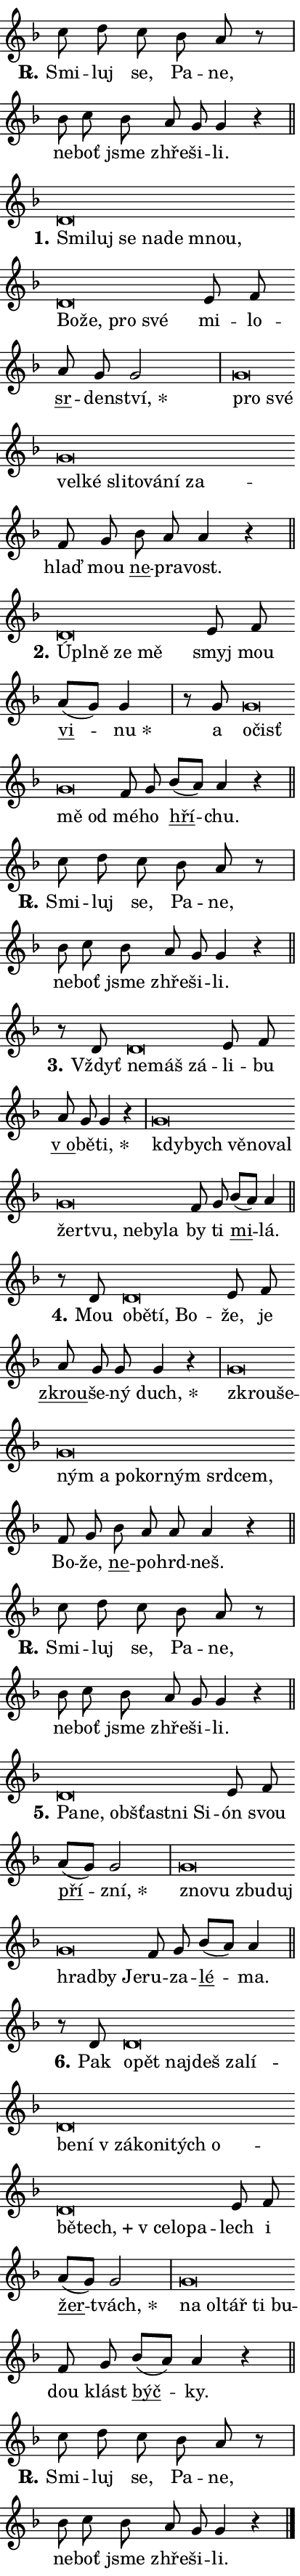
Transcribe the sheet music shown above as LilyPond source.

\version "2.24.0"
\header { tagline = "" }
\paper {
  indent = 0\cm
  top-margin = 0\cm
  right-margin = 0.13\cm % to fit lyric hyphens
  bottom-margin = 0\cm
  left-margin = 0\cm
  paper-width = 7\cm
  page-breaking = #ly:one-page-breaking
  system-system-spacing.basic-distance = #11
  score-system-spacing.basic-distance = #11
  ragged-last = ##f
}


%% Author: Thomas Morley
%% https://lists.gnu.org/archive/html/lilypond-user/2020-05/msg00002.html
#(define (line-position grob)
"Returns position of @var[grob} in current system:
   @code{'start}, if at first time-step
   @code{'end}, if at last time-step
   @code{'middle} otherwise
"
  (let* ((col (ly:item-get-column grob))
         (ln (ly:grob-object col 'left-neighbor))
         (rn (ly:grob-object col 'right-neighbor))
         (col-to-check-left (if (ly:grob? ln) ln col))
         (col-to-check-right (if (ly:grob? rn) rn col))
         (break-dir-left
           (and
             (ly:grob-property col-to-check-left 'non-musical #f)
             (ly:item-break-dir col-to-check-left)))
         (break-dir-right
           (and
             (ly:grob-property col-to-check-right 'non-musical #f)
             (ly:item-break-dir col-to-check-right))))
        (cond ((eqv? 1 break-dir-left) 'start)
              ((eqv? -1 break-dir-right) 'end)
              (else 'middle))))

#(define (tranparent-at-line-position vctor)
  (lambda (grob)
  "Relying on @code{line-position} select the relevant enry from @var{vctor}.
Used to determine transparency,"
    (case (line-position grob)
      ((end) (not (vector-ref vctor 0)))
      ((middle) (not (vector-ref vctor 1)))
      ((start) (not (vector-ref vctor 2))))))

noteHeadBreakVisibility =
#(define-music-function (break-visibility)(vector?)
"Makes @code{NoteHead}s transparent relying on @var{break-visibility}"
#{
  \override NoteHead.transparent =
    #(tranparent-at-line-position break-visibility)
#})

#(define delete-ledgers-for-transparent-note-heads
  (lambda (grob)
    "Reads whether a @code{NoteHead} is transparent.
If so this @code{NoteHead} is removed from @code{'note-heads} from
@var{grob}, which is supposed to be @code{LedgerLineSpanner}.
As a result ledgers are not printed for this @code{NoteHead}"
    (let* ((nhds-array (ly:grob-object grob 'note-heads))
           (nhds-list
             (if (ly:grob-array? nhds-array)
                 (ly:grob-array->list nhds-array)
                 '()))
           ;; Relies on the transparent-property being done before
           ;; Staff.LedgerLineSpanner.after-line-breaking is executed.
           ;; This is fragile ...
           (to-keep
             (remove
               (lambda (nhd)
                 (ly:grob-property nhd 'transparent #f))
               nhds-list)))
      ;; TODO find a better method to iterate over grob-arrays, similiar
      ;; to filter/remove etc for lists
      ;; For now rebuilt from scratch
      (set! (ly:grob-object grob 'note-heads)  '())
      (for-each
        (lambda (nhd)
          (ly:pointer-group-interface::add-grob grob 'note-heads nhd))
        to-keep))))

squashNotes = {
  \override NoteHead.X-extent = #'(-0.2 . 0.2)
  \override NoteHead.Y-extent = #'(-0.75 . 0)
  \override NoteHead.stencil =
    #(lambda (grob)
       (let ((pos (ly:grob-property grob 'staff-position)))
         (begin
           (if (< pos -7) (display "ERROR: Lower brevis then expected\n") (display ""))
           (if (<= pos -6) ly:text-interface::print ly:note-head::print))))
}
unSquashNotes = {
  \revert NoteHead.X-extent
  \revert NoteHead.Y-extent
  \revert NoteHead.stencil
}

hideNotes = \noteHeadBreakVisibility #begin-of-line-visible
unHideNotes = \noteHeadBreakVisibility #all-visible

% work-around for resetting accidentals
% https://lilypond.org/doc/v2.23/Documentation/notation/displaying-rhythms#unmetered-music
cadenzaMeasure = {
  \cadenzaOff
  \partial 1024 s1024
  \cadenzaOn
}

#(define-markup-command (accent layout props text) (markup?)
  "Underline accented syllable"
  (interpret-markup layout props
    #{\markup \override #'(offset . 4.3) \underline { #text }#}))

responsum = \markup \concat {
  "R" \hspace #-1.05 \path #0.1 #'((moveto 0 0.07) (lineto 0.9 0.8)) \hspace #0.05 "."
}

spaceSize = #0.6828661417322834 % exact space size for TeX Gyre Schola

\layout {
  \context {
    \Staff
    \remove "Time_signature_engraver"
    \override LedgerLineSpanner.after-line-breaking = #delete-ledgers-for-transparent-note-heads
  }
  \context {
    \Lyrics {
      \override LyricSpace.minimum-distance = \spaceSize
      \override LyricText.font-name = #"TeX Gyre Schola"
      \override LyricText.font-size = 1
      \override StanzaNumber.font-name = #"TeX Gyre Schola Bold"
      \override StanzaNumber.font-size = 1
    }
  }
  \context {
    \Score 
    \override NoteHead.text =
      #(lambda (grob) 
        (let ((pos (ly:grob-property grob 'staff-position)))
          #{\markup {
            \combine
              \halign #-0.55 \raise #(if (= pos -6) 0 0.5) \override #'(thickness . 2) \draw-line #'(3.2 . 0)
              \musicglyph "noteheads.sM1"
          }#}))
  }
}

% magnetic-lyrics.ily
%
%   written by
%     Jean Abou Samra <jean@abou-samra.fr>
%     Werner Lemberg <wl@gnu.org>
%
%   adapted by
%     Jiri Hon <jiri.hon@gmail.com>
%
% Version 2022-Apr-15

% https://www.mail-archive.com/lilypond-user@gnu.org/msg149350.html

#(define (Left_hyphen_pointer_engraver context)
   "Collect syllable-hyphen-syllable occurrences in lyrics and store
them in properties.  This engraver only looks to the left.  For
example, if the lyrics input is @code{foo -- bar}, it does the
following.

@itemize @bullet
@item
Set the @code{text} property of the @code{LyricHyphen} grob between
@q{foo} and @q{bar} to @code{foo}.

@item
Set the @code{left-hyphen} property of the @code{LyricText} grob with
text @q{foo} to the @code{LyricHyphen} grob between @q{foo} and
@q{bar}.
@end itemize

Use this auxiliary engraver in combination with the
@code{lyric-@/text::@/apply-@/magnetic-@/offset!} hook."
   (let ((hyphen #f)
         (text #f))
     (make-engraver
      (acknowledgers
       ((lyric-syllable-interface engraver grob source-engraver)
        (set! text grob)))
      (end-acknowledgers
       ((lyric-hyphen-interface engraver grob source-engraver)
        ;(when (not (grob::has-interface grob 'lyric-space-interface))
          (set! hyphen grob)));)
      ((stop-translation-timestep engraver)
       (when (and text hyphen)
         (ly:grob-set-object! text 'left-hyphen hyphen))
       (set! text #f)
       (set! hyphen #f)))))

#(define (lyric-text::apply-magnetic-offset! grob)
   "If the space between two syllables is less than the value in
property @code{LyricText@/.details@/.squash-threshold}, move the right
syllable to the left so that it gets concatenated with the left
syllable.

Use this function as a hook for
@code{LyricText@/.after-@/line-@/breaking} if the
@code{Left_@/hyphen_@/pointer_@/engraver} is active."
   (let ((hyphen (ly:grob-object grob 'left-hyphen #f)))
     (when hyphen
       (let ((left-text (ly:spanner-bound hyphen LEFT)))
         (when (grob::has-interface left-text 'lyric-syllable-interface)
           (let* ((common (ly:grob-common-refpoint grob left-text X))
                  (this-x-ext (ly:grob-extent grob common X))
                  (left-x-ext
                   (begin
                     ;; Trigger magnetism for left-text.
                     (ly:grob-property left-text 'after-line-breaking)
                     (ly:grob-extent left-text common X)))
                  ;; `delta` is the gap width between two syllables.
                  (delta (- (interval-start this-x-ext)
                            (interval-end left-x-ext)))
                  (details (ly:grob-property grob 'details))
                  (threshold (assoc-get 'squash-threshold details 0.2)))
             (when (< delta threshold)
               (let* (;; We have to manipulate the input text so that
                      ;; ligatures crossing syllable boundaries are not
                      ;; disabled.  For languages based on the Latin
                      ;; script this is essentially a beautification.
                      ;; However, for non-Western scripts it can be a
                      ;; necessity.
                      (lt (ly:grob-property left-text 'text))
                      (rt (ly:grob-property grob 'text))
                      (is-space (grob::has-interface hyphen 'lyric-space-interface))
                      (space (if is-space " " ""))
                      (extra-delta (if is-space spaceSize 0))
                      ;; Append new syllable.
                      (ltrt-space (if (and (string? lt) (string? rt))
                                (string-append lt space rt)
                                (make-concat-markup (list lt space rt))))
                      ;; Right-align `ltrt` to the right side.
                      (ltrt-space-markup (grob-interpret-markup
                               grob
                               (make-translate-markup
                                (cons (interval-length this-x-ext) 0)
                                (make-right-align-markup ltrt-space)))))
                 (begin
                   ;; Don't print `left-text`.
                   (ly:grob-set-property! left-text 'stencil #f)
                   ;; Set text and stencil (which holds all collected
                   ;; syllables so far) and shift it to the left.
                   (ly:grob-set-property! grob 'text ltrt-space)
                   (ly:grob-set-property! grob 'stencil ltrt-space-markup)
                   (ly:grob-translate-axis! grob (- (- delta extra-delta)) X))))))))))


#(define (lyric-hyphen::displace-bounds-first grob)
   ;; Make very sure this callback isn't triggered too early.
   (let ((left (ly:spanner-bound grob LEFT))
         (right (ly:spanner-bound grob RIGHT)))
     (ly:grob-property left 'after-line-breaking)
     (ly:grob-property right 'after-line-breaking)
     (ly:lyric-hyphen::print grob)))

squashThreshold = #0.4

\layout {
  \context {
    \Lyrics
    \consists #Left_hyphen_pointer_engraver
    \override LyricText.after-line-breaking =
      #lyric-text::apply-magnetic-offset!
    \override LyricHyphen.stencil = #lyric-hyphen::displace-bounds-first
    \override LyricText.details.squash-threshold = \squashThreshold
    \override LyricHyphen.minimum-distance = 0
    \override LyricHyphen.minimum-length = \squashThreshold
  }
}

squashText = \override LyricText.details.squash-threshold = 9999
unSquashText = \override LyricText.details.squash-threshold = \squashThreshold

leftText = \override LyricText.self-alignment-X = #LEFT
unLeftText = \revert LyricText.self-alignment-X

starOffset = #(lambda (grob) 
                (let ((x_offset (ly:self-alignment-interface::aligned-on-x-parent grob)))
                  (if (= x_offset 0) 0 (+ x_offset 1.2))))

star = #(define-music-function (syllable)(string?)
"Append star separator at the end of a syllable"
#{
  \once \override LyricText.X-offset = #starOffset
  \lyricmode { \markup {
    #syllable
    \override #'((font-name . "TeX Gyre Schola Bold")) \hspace #0.2 \lower #0.65 \larger "*"
  } }
#})

starAccent = #(define-music-function (syllable)(string?)
"Append star separator at the end of a syllable and make accent"
#{
  \once \override LyricText.X-offset = #starOffset
  \lyricmode { \markup {
    \accent #syllable
    \override #'((font-name . "TeX Gyre Schola Bold")) \hspace #0.2 \lower #0.65 \larger "*"
  } }
#})

breath = #(define-music-function (syllable)(string?)
"Append breathing indicator at the end of a syllable"
#{
  \lyricmode { \markup { #syllable "+" } }
#})

optionalBreath = #(define-music-function (syllable)(string?)
"Append optional breathing indicator at the end of a syllable"
#{
  \lyricmode { \markup { #syllable "(+)" } }
#})


\score {
    <<
        \new Voice = "melody" { \cadenzaOn \key f \major \relative { c''8 d c bes a r \cadenzaMeasure \bar "|" bes c bes \bar "" a g g4 r \cadenzaMeasure \bar "||" \break } }
        \new Lyrics \lyricsto "melody" { \lyricmode { \set stanza = \responsum
Smi -- luj se, Pa -- ne, ne -- boť jsme zhře -- ši -- li. } }
    >>
    \layout {}
}

\score {
    <<
        \new Voice = "melody" { \cadenzaOn \key f \major \relative { \squashNotes d'\breve*1/16 \hideNotes \breve*1/16 \bar "" \breve*1/16 \bar "" \breve*1/16 \bar "" \breve*1/16 \bar "" \breve*1/16 \bar "" \breve*1/16 \bar "" \breve*1/16 \bar "" \breve*1/16 \breve*1/16 \bar "" \unHideNotes \unSquashNotes e8 f \bar "" a g g2 \cadenzaMeasure \bar "|" \squashNotes g\breve*1/16 \hideNotes \breve*1/16 \bar "" \breve*1/16 \bar "" \breve*1/16 \bar "" \breve*1/16 \bar "" \breve*1/16 \bar "" \breve*1/16 \bar "" \breve*1/16 \breve*1/16 \bar "" \unHideNotes \unSquashNotes f8 g \bar "" bes a a4 r \cadenzaMeasure \bar "||" \break } }
        \new Lyrics \lyricsto "melody" { \lyricmode { \set stanza = "1."
\leftText Smi -- \squashText luj se na -- de mnou, Bo -- že, pro své \unLeftText \unSquashText mi -- lo -- \markup \accent sr -- den -- \star ství, \leftText pro \squashText své vel -- ké sli -- to -- vá -- ní za -- \unLeftText \unSquashText hlaď mou \markup \accent ne -- pra -- vost. } }
    >>
    \layout {}
}

\score {
    <<
        \new Voice = "melody" { \cadenzaOn \key f \major \relative { \squashNotes d'\breve*1/16 \hideNotes \breve*1/16 \bar "" \breve*1/16 \breve*1/16 \bar "" \unHideNotes \unSquashNotes e8 f \bar "" a[( g)] g4 \cadenzaMeasure \bar "|" r8 g \squashNotes g\breve*1/16 \hideNotes \breve*1/16 \bar "" \breve*1/16 \breve*1/16 \bar "" \unHideNotes \unSquashNotes f8 g \bar "" bes[( a)] a4 r \cadenzaMeasure \bar "||" \break } }
        \new Lyrics \lyricsto "melody" { \lyricmode { \set stanza = "2."
\leftText Úpl -- \squashText ně ze mě \unLeftText \unSquashText smyj mou \markup \accent vi -- \star nu a \leftText o -- \squashText čisť mě od \unLeftText \unSquashText mé -- ho \markup \accent hří -- chu. } }
    >>
    \layout {}
}

\score {
    <<
        \new Voice = "melody" { \cadenzaOn \key f \major \relative { c''8 d c bes a r \cadenzaMeasure \bar "|" bes c bes \bar "" a g g4 r \cadenzaMeasure \bar "||" \break } }
        \new Lyrics \lyricsto "melody" { \lyricmode { \set stanza = \responsum
Smi -- luj se, Pa -- ne, ne -- boť jsme zhře -- ši -- li. } }
    >>
    \layout {}
}

\score {
    <<
        \new Voice = "melody" { \cadenzaOn \key f \major \relative { r8 d' \squashNotes d\breve*1/16 \hideNotes \breve*1/16 \breve*1/16 \bar "" \unHideNotes \unSquashNotes e8 f \bar "" a g g4 r \cadenzaMeasure \bar "|" \squashNotes g\breve*1/16 \hideNotes \breve*1/16 \bar "" \breve*1/16 \bar "" \breve*1/16 \bar "" \breve*1/16 \bar "" \breve*1/16 \bar "" \breve*1/16 \bar "" \breve*1/16 \bar "" \breve*1/16 \breve*1/16 \bar "" \unHideNotes \unSquashNotes f8 g \bar "" bes[( a)] a4 \cadenzaMeasure \bar "||" \break } }
        \new Lyrics \lyricsto "melody" { \lyricmode { \set stanza = "3."
Vždyť \leftText ne -- \squashText máš zá -- \unLeftText \unSquashText li -- bu \markup \accent "v o" -- bě -- \star ti, \leftText kdy -- \squashText bych vě -- no -- val žer -- tvu, ne -- by -- la \unLeftText \unSquashText by ti \markup \accent mi -- lá. } }
    >>
    \layout {}
}

\score {
    <<
        \new Voice = "melody" { \cadenzaOn \key f \major \relative { r8 d' \squashNotes d\breve*1/16 \hideNotes \breve*1/16 \bar "" \breve*1/16 \breve*1/16 \bar "" \unHideNotes \unSquashNotes e8 f \bar "" a g g g4 r \cadenzaMeasure \bar "|" \squashNotes g\breve*1/16 \hideNotes \breve*1/16 \bar "" \breve*1/16 \bar "" \breve*1/16 \bar "" \breve*1/16 \bar "" \breve*1/16 \bar "" \breve*1/16 \bar "" \breve*1/16 \breve*1/16 \bar "" \unHideNotes \unSquashNotes f8 g \bar "" bes a a a4 r \cadenzaMeasure \bar "||" \break } }
        \new Lyrics \lyricsto "melody" { \lyricmode { \set stanza = "4."
Mou \leftText o -- \squashText bě -- tí, Bo -- \unLeftText \unSquashText že, je \markup \accent zkrou -- še -- ný \star duch, \leftText zkrou -- \squashText še -- ným a po -- kor -- ným srd -- cem, \unLeftText \unSquashText Bo -- že, \markup \accent ne -- po -- hrd -- neš. } }
    >>
    \layout {}
}

\score {
    <<
        \new Voice = "melody" { \cadenzaOn \key f \major \relative { c''8 d c bes a r \cadenzaMeasure \bar "|" bes c bes \bar "" a g g4 r \cadenzaMeasure \bar "||" \break } }
        \new Lyrics \lyricsto "melody" { \lyricmode { \set stanza = \responsum
Smi -- luj se, Pa -- ne, ne -- boť jsme zhře -- ši -- li. } }
    >>
    \layout {}
}

\score {
    <<
        \new Voice = "melody" { \cadenzaOn \key f \major \relative { \squashNotes d'\breve*1/16 \hideNotes \breve*1/16 \bar "" \breve*1/16 \bar "" \breve*1/16 \bar "" \breve*1/16 \breve*1/16 \bar "" \unHideNotes \unSquashNotes e8 f \bar "" a[( g)] g2 \cadenzaMeasure \bar "|" \squashNotes g\breve*1/16 \hideNotes \breve*1/16 \bar "" \breve*1/16 \bar "" \breve*1/16 \bar "" \breve*1/16 \bar "" \breve*1/16 \breve*1/16 \bar "" \unHideNotes \unSquashNotes f8 g \bar "" bes[( a)] a4 \cadenzaMeasure \bar "||" \break } }
        \new Lyrics \lyricsto "melody" { \lyricmode { \set stanza = "5."
\leftText Pa -- \squashText ne, ob -- šťast -- ni Si -- \unLeftText \unSquashText ón svou \markup \accent pří -- \star zní, \leftText zno -- \squashText vu zbu -- duj hrad -- by Je -- \unLeftText \unSquashText ru -- za -- \markup \accent lé -- ma. } }
    >>
    \layout {}
}

\score {
    <<
        \new Voice = "melody" { \cadenzaOn \key f \major \relative { r8 d' \squashNotes d\breve*1/16 \hideNotes \breve*1/16 \bar "" \breve*1/16 \bar "" \breve*1/16 \bar "" \breve*1/16 \bar "" \breve*1/16 \bar "" \breve*1/16 \bar "" \breve*1/16 \bar "" \breve*1/16 \bar "" \breve*1/16 \bar "" \breve*1/16 \bar "" \breve*1/16 \bar "" \breve*1/16 \bar "" \breve*1/16 \bar "" \breve*1/16 \bar "" \breve*1/16 \bar "" \breve*1/16 \breve*1/16 \bar "" \unHideNotes \unSquashNotes e8 f \bar "" a[( g)] g2 \cadenzaMeasure \bar "|" \squashNotes g\breve*1/16 \hideNotes \breve*1/16 \bar "" \breve*1/16 \bar "" \breve*1/16 \breve*1/16 \bar "" \unHideNotes \unSquashNotes f8 g \bar "" bes[( a)] a4 r \cadenzaMeasure \bar "||" \break } }
        \new Lyrics \lyricsto "melody" { \lyricmode { \set stanza = "6."
Pak \leftText o -- \squashText pět naj -- deš za -- lí -- be -- ní "v zá" -- ko -- ni -- tých o -- bě -- \breath "tech," "v ce" -- lo -- pa -- \unLeftText \unSquashText lech i \markup \accent žer -- \star tvách, \leftText na \squashText ol -- tář ti bu -- \unLeftText \unSquashText dou klást \markup \accent býč -- ky. } }
    >>
    \layout {}
}

\score {
    <<
        \new Voice = "melody" { \cadenzaOn \key f \major \relative { c''8 d c bes a r \cadenzaMeasure \bar "|" bes c bes \bar "" a g g4 r \cadenzaMeasure \bar "||" \break } \bar "|." }
        \new Lyrics \lyricsto "melody" { \lyricmode { \set stanza = \responsum
Smi -- luj se, Pa -- ne, ne -- boť jsme zhře -- ši -- li. } }
    >>
    \layout {}
}
